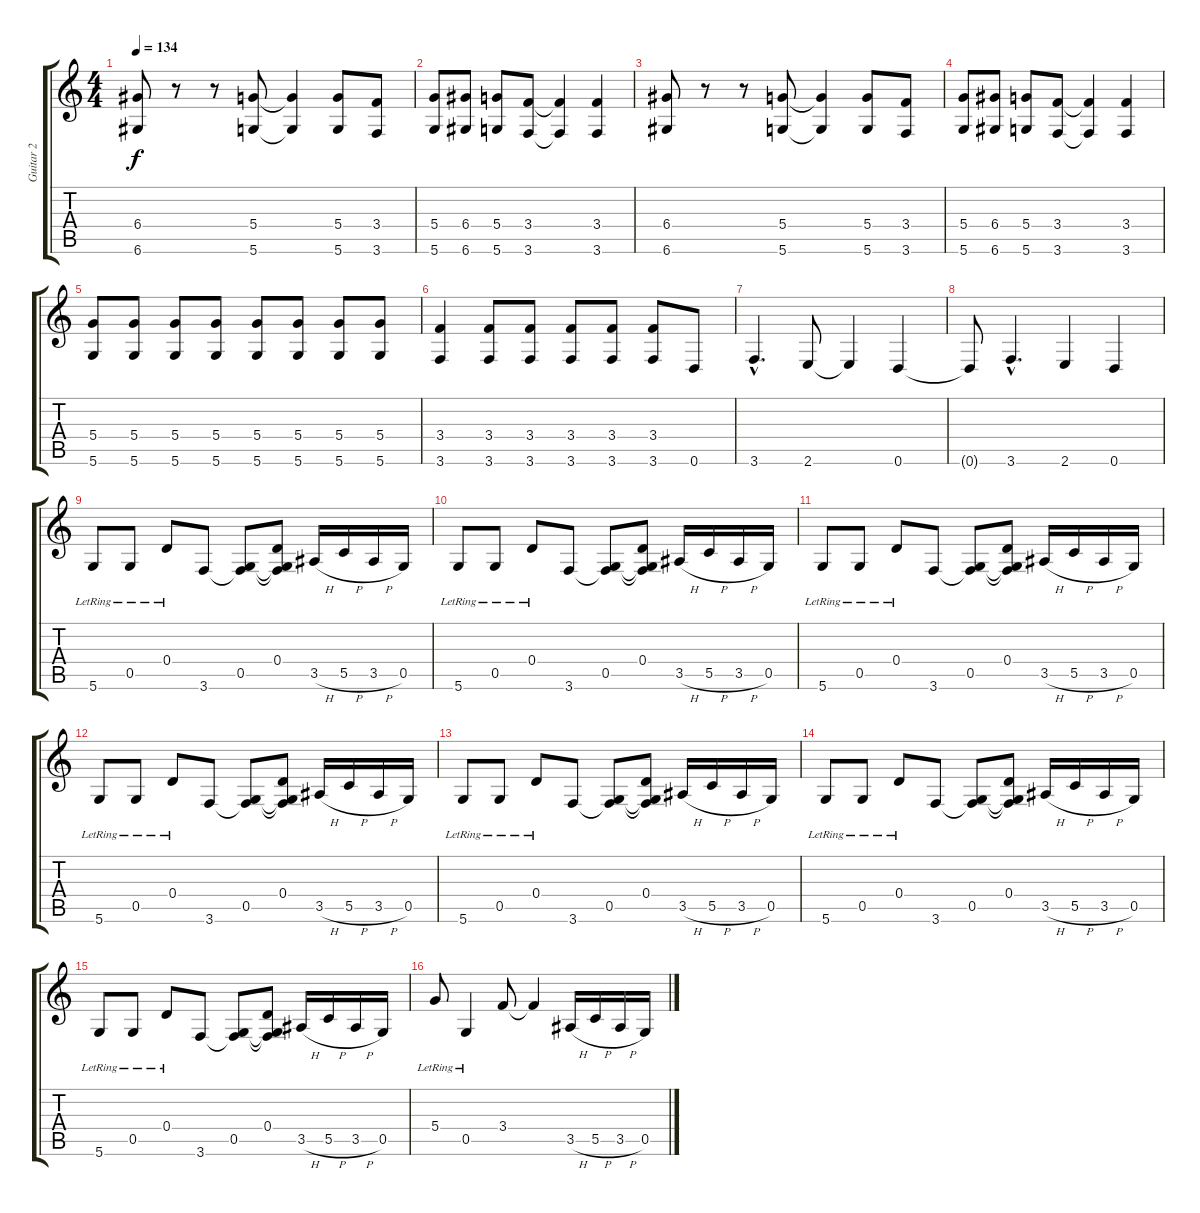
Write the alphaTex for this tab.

\track ("Guitar 2" "Guitar 2") {instrument overdrivenguitar}
\staff {score tabs}
\tuning (E4 B3 G3 D3 G2 D2) {hide}
\ts (4 4)
\tempo 134
\clef g2
\ks c
(6.4 6.6).8{dy f} r.8 r.8 (5.4 5.6).8 (5.4{t} 5.6{t}).4 (5.4 5.6).8 (3.4 3.6).8 |
(5.4 5.6).8 (6.4 6.6).8 (5.4 5.6).8 (3.4 3.6).8 (3.4{t} 3.6{t}).4 (3.4 3.6).4 |
(6.4 6.6).8 r.8 r.8 (5.4 5.6).8 (5.4{t} 5.6{t}).4 (5.4 5.6).8 (3.4 3.6).8 |
(5.4 5.6).8 (6.4 6.6).8 (5.4 5.6).8 (3.4 3.6).8 (3.4{t} 3.6{t}).4 (3.4 3.6).4 |
(5.4 5.6).8 (5.4 5.6).8 (5.4 5.6).8 (5.4 5.6).8 (5.4 5.6).8 (5.4 5.6).8 (5.4 5.6).8 (5.4 5.6).8 |
(3.4 3.6).4 (3.4 3.6).8 (3.4 3.6).8 (3.4 3.6).8 (3.4 3.6).8 (3.4 3.6).8 0.6.8 |
3.6{hac}.4{d} 2.6.8 2.6{t}.4 0.6.4 |
0.6{t}.8 3.6{hac}.4{d} 2.6.4 0.6.4 |
5.6{lr}.8 0.5{lr}.8 0.4{lr}.8 3.6.8 (0.5 3.6{t}).8 (0.4 0.5{t} 3.6{t}).8 3.5{h}.16 5.5{h}.16 3.5{h}.16 0.5.16 |
5.6{lr}.8 0.5{lr}.8 0.4{lr}.8 3.6.8 (0.5 3.6{t}).8 (0.4 0.5{t} 3.6{t}).8 3.5{h}.16 5.5{h}.16 3.5{h}.16 0.5.16 |
5.6{lr}.8 0.5{lr}.8 0.4{lr}.8 3.6.8 (0.5 3.6{t}).8 (0.4 0.5{t} 3.6{t}).8 3.5{h}.16 5.5{h}.16 3.5{h}.16 0.5.16 |
5.6{lr}.8 0.5{lr}.8 0.4{lr}.8 3.6.8 (0.5 3.6{t}).8 (0.4 0.5{t} 3.6{t}).8 3.5{h}.16 5.5{h}.16 3.5{h}.16 0.5.16 |
5.6{lr}.8 0.5{lr}.8 0.4{lr}.8 3.6.8 (0.5 3.6{t}).8 (0.4 0.5{t} 3.6{t}).8 3.5{h}.16 5.5{h}.16 3.5{h}.16 0.5.16 |
5.6{lr}.8 0.5{lr}.8 0.4{lr}.8 3.6.8 (0.5 3.6{t}).8 (0.4 0.5{t} 3.6{t}).8 3.5{h}.16 5.5{h}.16 3.5{h}.16 0.5.16 |
5.6{lr}.8 0.5{lr}.8 0.4{lr}.8 3.6.8 (0.5 3.6{t}).8 (0.4 0.5{t} 3.6{t}).8 3.5{h}.16 5.5{h}.16 3.5{h}.16 0.5.16 |
5.4{lr}.8 0.5{lr}.4 3.4.8 3.4{t}.4 3.5{h}.16 5.5{h}.16 3.5{h}.16 0.5.16
